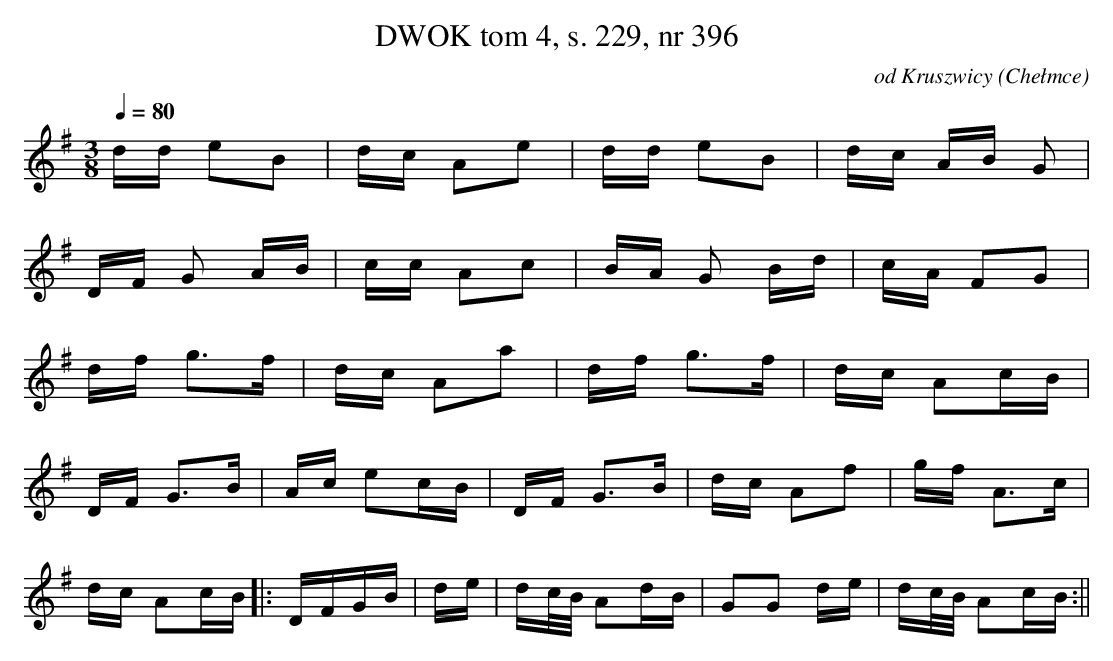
X:1
T: DWOK tom 4, s. 229, nr 396
O:od Kruszwicy (Chełmce)
L:1/8
M:3/8
K:G
Q:1/4=80
d/d/ eB|d/c/ Ae|d/d/ eB|d/c/ A/B/ G|
D/F/ G A/B/|c/c/ Ac|B/A/ G B/d/|c/A/ FG|
d/f/ g3/2f/|d/c/ Aa|d/f/ g3/2f/|d/c/ Ac/B/|
D/F/ G3/B/|A/c/ ec/B/|D/F/ G3/B/|d/c/ Af|g/f/ A3/c/|
d/c/ Ac/B/|:D/F/G/B/| d/e/|d/c/4B/4 Ad/B/|GG d/e/|d/c/4B/4 Ac/B/:||
